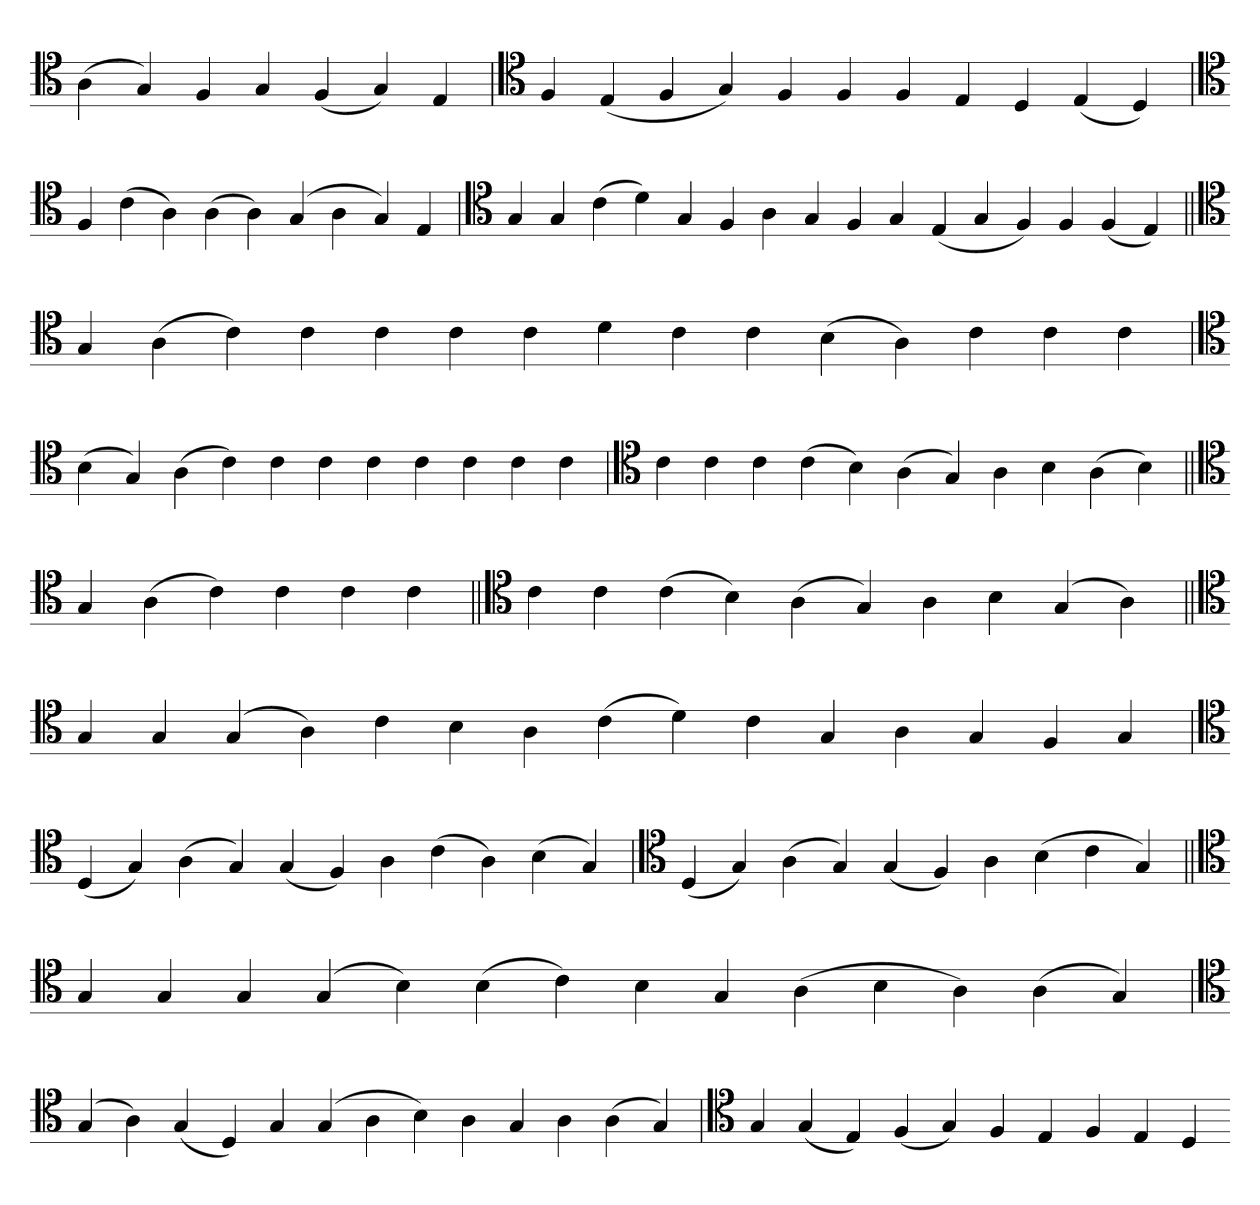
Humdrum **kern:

**kern
*part1
*staff1
*clefC4
=
(4A
4G)
4F
4G
(4F
4G)
4E
=`
*clefC4
4F
(4E
4F
4G)
4F
4F
4F
4E
4D
(4E
4D)
='
*clefC4
4F
(4c
4A)
(4A
4A)
(4G
4A
4G)
4E
=`
*clefC4
4G
4G
(4c
4d)
4G
4F
4A
4G
4F
4G
(4E
4G
4F)
4F
(4F
4E)
=||
*clefC4
4G
(4A
4c)
4c
4c
4c
4c
4d
4c
4c
(4B
4A)
4c
4c
4c
=
*clefC4
(4B
4G)
(4A
4c)
4c
4c
4c
4c
4c
4c
4c
=`
*clefC4
4c
4c
4c
(4c
4B)
(4A
4G)
4A
4B
(4A
4B)
=||
*clefC4
4G
(4A
4c)
4c
4c
4c
=||
*clefC4
4c
4c
(4c
4B)
(4A
4G)
4A
4B
(4G
4A)
=||
*clefC4
4G
4G
(4G
4A)
4c
4B
4A
(4c
4d)
4c
4G
4A
4G
4F
4G
='
*clefC4
(4D
4G)
(4A
4G)
(4G
4F)
4A
(4c
4A)
(4B
4G)
=`
*clefC4
(4D
4G)
(4A
4G)
(4G
4F)
4A
(4B
4c
4G)
=||
*clefC4
4G
4G
4G
(4G
4B)
(4B
4c)
4B
4G
(4A
4B
4A)
(4A
4G)
=`
*clefC4
(4G
4A)
(4G
4D)
4G
(4G
4A
4B)
4A
4G
4A
(4A
4G)
=
*clefC4
4G
(4G
4E)
(4F
4G)
4F
4E
4F
4E
4D
=-
*-
